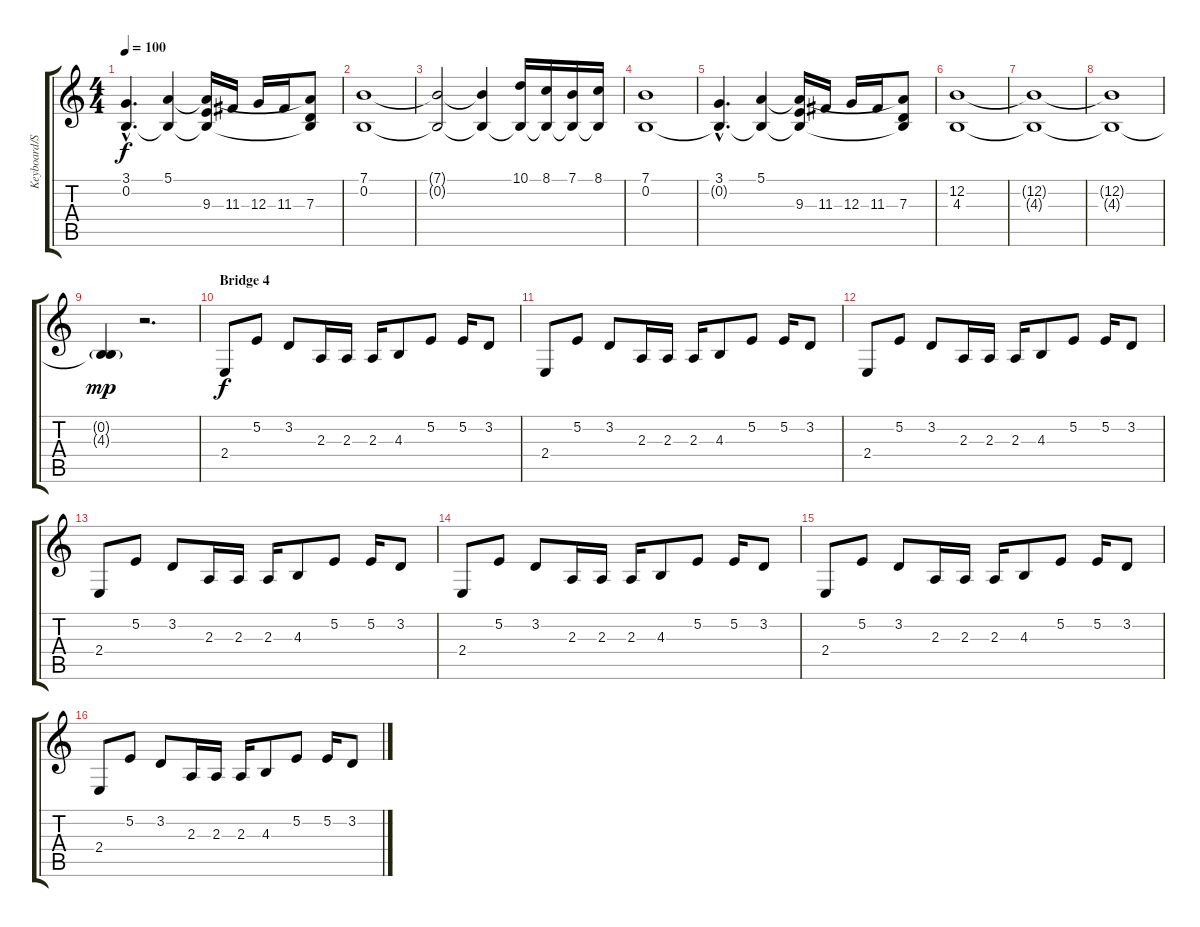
\track ("Keyboard/Synthesizer" "Keyboard/S") {instrument lead1square}
\staff {score tabs}
\tuning (E4 B3 G3 D3 A2 E2) {hide}
\ts (4 4)
\tempo 100
\clef g2
\ks c
(3.1{hac} 0.2{hac t}).4{d dy f} (5.1 0.2{t}).4 (5.1{t} 0.2{t} 9.3).16{balance 12 instrument lead1square} 11.3.16 12.3.16 11.3.16 (5.1{t} 0.2{t} 7.3).8 |
(7.1 0.2).1{volume 10 balance 4 instrument pad7halo} |
(7.1{t} 0.2{t}).2 (7.1{t} 0.2{t}).4 (10.1 0.2{t}).16{balance 12 instrument lead1square} (8.1 0.2{t}).16 (7.1 0.2{t}).16 (8.1 0.2{t}).16 |
(7.1 0.2).1{volume 10 balance 4 instrument pad7halo} |
(3.1{hac} 0.2{hac t}).4{d} (5.1 0.2{t}).4 (5.1{t} 0.2{t} 9.3).16{balance 12 instrument lead1square} 11.3.16 12.3.16 11.3.16 (5.1{t} 0.2{t} 7.3).8 |
(12.2 4.3).1{volume 6 balance 4 instrument pad7halo} |
(12.2{t} 4.3{t}).1 |
(12.2{t} 4.3{t}).1 |
(0.2{g} 4.3{t}).4{dy mp} r.2{d volume 13 balance 11 instrument lead1square} |
\section ("" "Bridge 4")
2.4.8{dy f volume 13 instrument lead1square} 5.2.8 3.2.8 2.3.16 2.3.16 2.3.16 4.3.8 5.2.8 5.2.16 3.2.8 |
2.4.8{volume 13 instrument lead1square} 5.2.8 3.2.8 2.3.16 2.3.16 2.3.16 4.3.8 5.2.8 5.2.16 3.2.8 |
2.4.8{volume 13 instrument lead1square} 5.2.8 3.2.8 2.3.16 2.3.16 2.3.16 4.3.8 5.2.8 5.2.16 3.2.8 |
2.4.8{volume 13 instrument lead1square} 5.2.8 3.2.8 2.3.16 2.3.16 2.3.16 4.3.8 5.2.8 5.2.16 3.2.8 |
2.4.8{volume 13 instrument lead1square} 5.2.8 3.2.8 2.3.16 2.3.16 2.3.16 4.3.8 5.2.8 5.2.16 3.2.8 |
2.4.8{volume 13 instrument lead1square} 5.2.8 3.2.8 2.3.16 2.3.16 2.3.16 4.3.8 5.2.8 5.2.16 3.2.8 |
2.4.8{volume 13 instrument lead1square} 5.2.8 3.2.8 2.3.16 2.3.16 2.3.16 4.3.8 5.2.8 5.2.16 3.2.8
